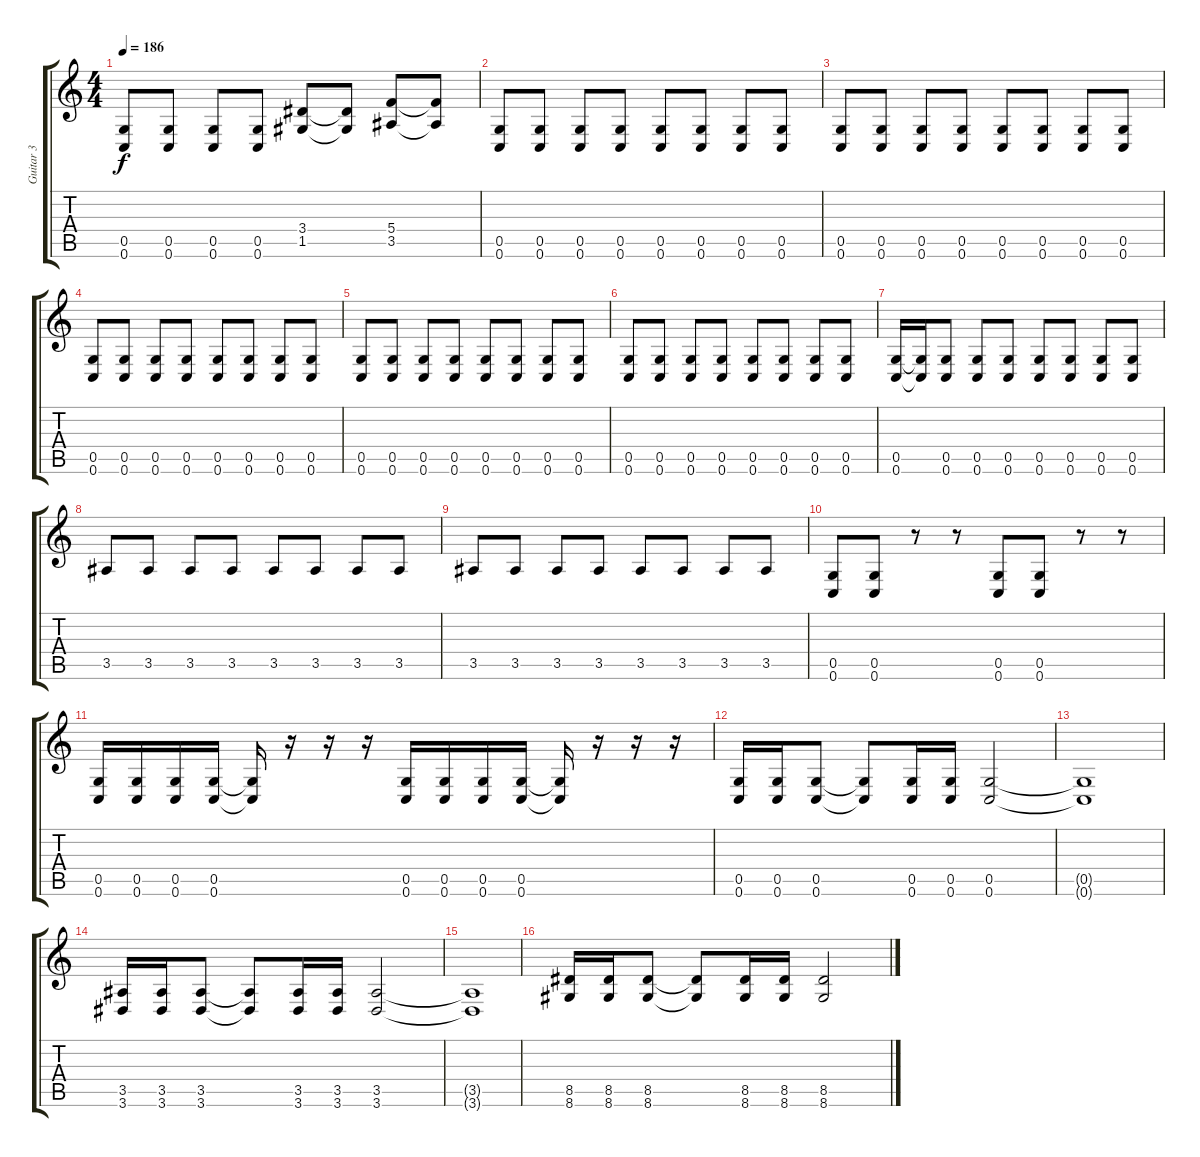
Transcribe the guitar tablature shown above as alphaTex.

\track ("Guitar 3" "Guitar 3") {instrument distortionguitar}
\staff {score tabs}
\tuning (D4 A3 F3 C3 G2 C2) {hide}
\ts (4 4)
\tempo 186
\clef g2
\ks c
(0.5 0.6).8{dy f} (0.5 0.6).8 (0.5 0.6).8 (0.5 0.6).8 (3.4 1.5).8 (3.4{t} 1.5{t}).8 (5.4 3.5).8 (5.4{t} 3.5{t}).8 |
(0.5 0.6).8 (0.5 0.6).8 (0.5 0.6).8 (0.5 0.6).8 (0.5 0.6).8 (0.5 0.6).8 (0.5 0.6).8 (0.5 0.6).8 |
(0.5 0.6).8 (0.5 0.6).8 (0.5 0.6).8 (0.5 0.6).8 (0.5 0.6).8 (0.5 0.6).8 (0.5 0.6).8 (0.5 0.6).8 |
(0.5 0.6).8 (0.5 0.6).8 (0.5 0.6).8 (0.5 0.6).8 (0.5 0.6).8 (0.5 0.6).8 (0.5 0.6).8 (0.5 0.6).8 |
(0.5 0.6).8 (0.5 0.6).8 (0.5 0.6).8 (0.5 0.6).8 (0.5 0.6).8 (0.5 0.6).8 (0.5 0.6).8 (0.5 0.6).8 |
(0.5 0.6).8 (0.5 0.6).8 (0.5 0.6).8 (0.5 0.6).8 (0.5 0.6).8 (0.5 0.6).8 (0.5 0.6).8 (0.5 0.6).8 |
(0.5 0.6).16 (0.5{t} 0.6{t}).16 (0.5 0.6).8 (0.5 0.6).8 (0.5 0.6).8 (0.5 0.6).8 (0.5 0.6).8 (0.5 0.6).8 (0.5 0.6).8 |
3.5.8 3.5.8 3.5.8 3.5.8 3.5.8 3.5.8 3.5.8 3.5.8 |
3.5.8 3.5.8 3.5.8 3.5.8 3.5.8 3.5.8 3.5.8 3.5.8 |
(0.5 0.6).8 (0.5 0.6).8 r.8 r.8 (0.5 0.6).8 (0.5 0.6).8 r.8 r.8 |
(0.5 0.6).16 (0.5 0.6).16 (0.5 0.6).16 (0.5 0.6).16 (0.5{t} 0.6{t}).16 r.16 r.16 r.16 (0.5 0.6).16 (0.5 0.6).16 (0.5 0.6).16 (0.5 0.6).16 (0.5{t} 0.6{t}).16 r.16 r.16 r.16 |
(0.5 0.6).16 (0.5 0.6).16 (0.5 0.6).8 (0.5{t} 0.6{t}).8 (0.5 0.6).16 (0.5 0.6).16 (0.5 0.6).2 |
(0.5{t} 0.6{t}).1 |
(3.5 3.6).16 (3.5 3.6).16 (3.5 3.6).8 (3.5{t} 3.6{t}).8 (3.5 3.6).16 (3.5 3.6).16 (3.5 3.6).2 |
(3.5{t} 3.6{t}).1 |
(8.5 8.6).16 (8.5 8.6).16 (8.5 8.6).8 (8.5{t} 8.6{t}).8 (8.5 8.6).16 (8.5 8.6).16 (8.5 8.6).2
